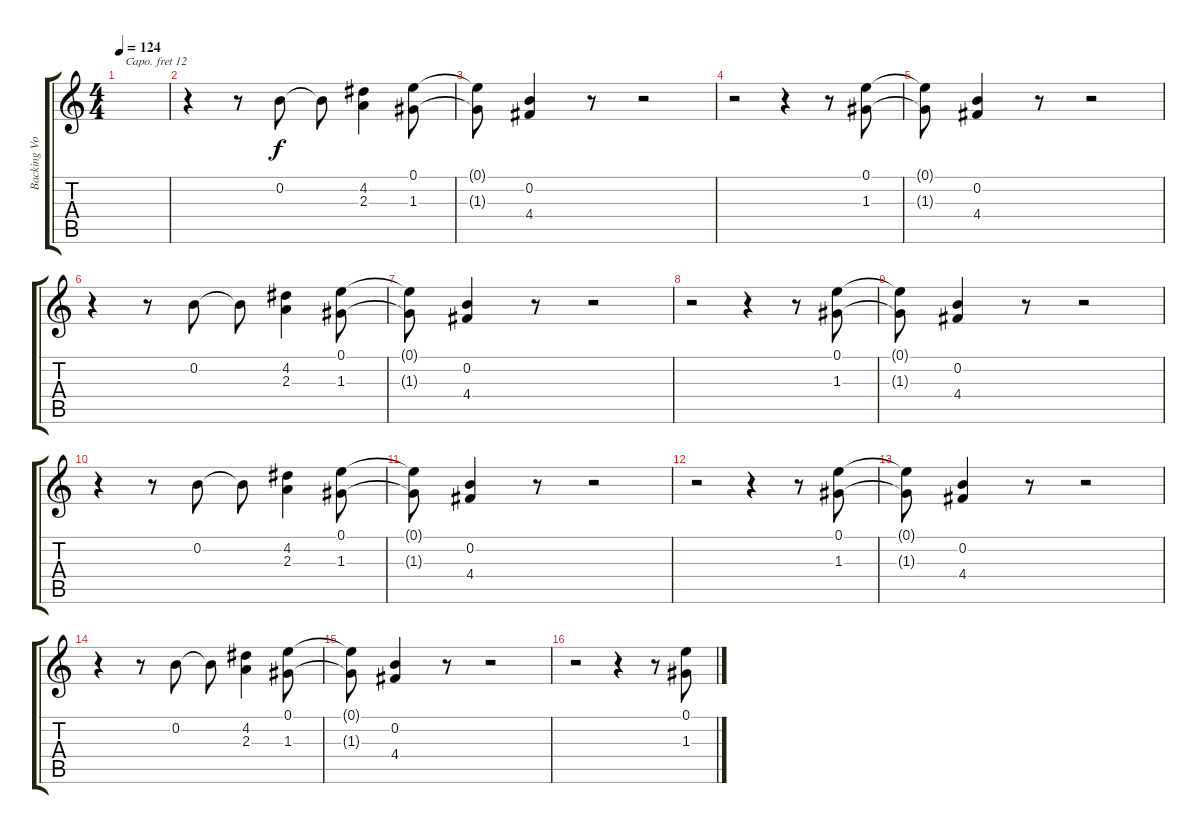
\track ("Backing Vocal 2" "Backing Vo") {instrument choiraahs}
\staff {score tabs}
\capo 12
\tuning (E4 B3 G3 D3 A2 E2) {hide}
\ts (4 4)
\tempo 124
\clef g2
\ks c
|
r.4{volume 16 instrument oboe} r.8 0.2.8 0.2{t}.8 (4.2 2.3).4 (0.1 1.3).8 |
(0.1{t} 1.3{t}).8 (0.2 4.4).4 r.8 r.2 |
r.2 r.4 r.8 (0.1 1.3).8 |
(0.1{t} 1.3{t}).8 (0.2 4.4).4 r.8 r.2 |
r.4 r.8 0.2.8 0.2{t}.8 (4.2 2.3).4 (0.1 1.3).8 |
(0.1{t} 1.3{t}).8 (0.2 4.4).4 r.8 r.2 |
r.2 r.4 r.8 (0.1 1.3).8 |
(0.1{t} 1.3{t}).8 (0.2 4.4).4 r.8 r.2 |
r.4 r.8 0.2.8 0.2{t}.8 (4.2 2.3).4 (0.1 1.3).8 |
(0.1{t} 1.3{t}).8{volume 16} (0.2 4.4).4 r.8 r.2{volume 15} |
r.2{volume 14} r.4{volume 13} r.8 (0.1 1.3).8 |
(0.1{t} 1.3{t}).8{volume 12} (0.2 4.4).4 r.8 r.2{volume 11} |
r.4{volume 10} r.8 0.2.8 0.2{t}.8{volume 9} (4.2 2.3).4 (0.1 1.3).8 |
(0.1{t} 1.3{t}).8{volume 8} (0.2 4.4).4 r.8 r.2{volume 7} |
r.2{volume 6} r.4{volume 5} r.8 (0.1 1.3).8
